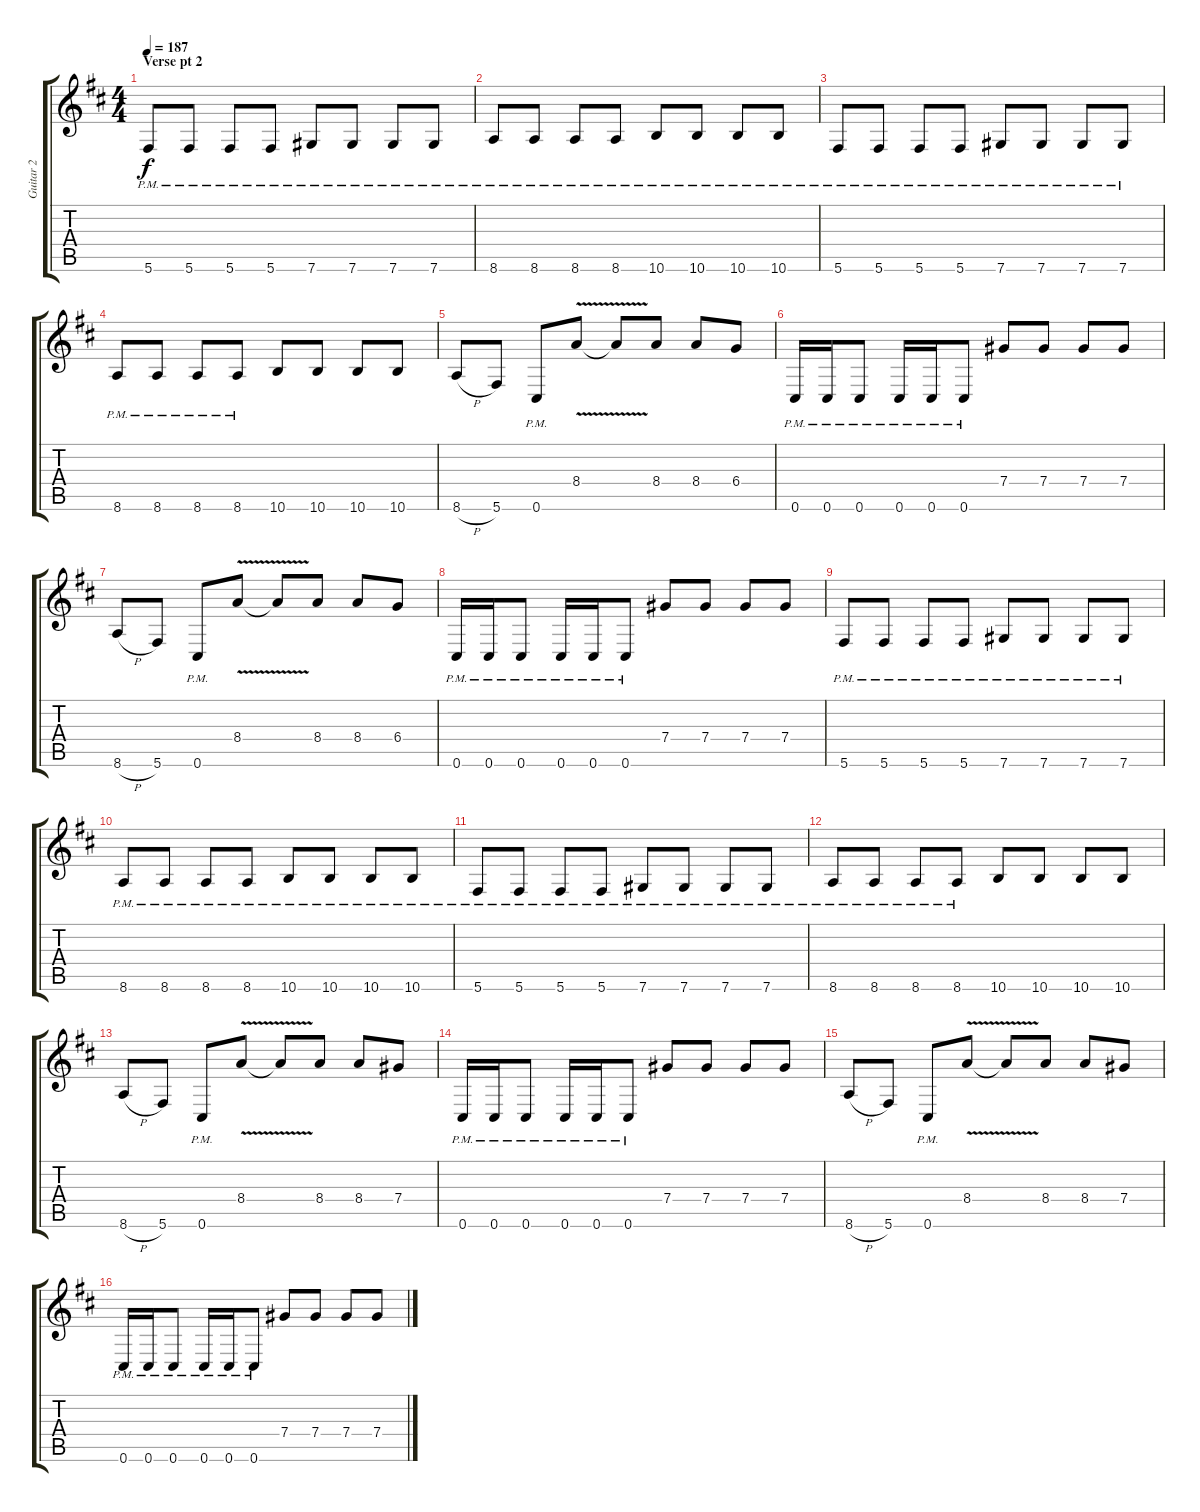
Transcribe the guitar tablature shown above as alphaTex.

\track ("Guitar 2" "Guitar 2") {instrument overdrivenguitar}
\staff {score tabs}
\tuning (Eb4 Bb3 Gb3 Db3 Ab2 Db2) {hide}
\ts (4 4)
\section ("" "Verse pt 2")
\tempo 187
\clef g2
\ks d
5.6{pm}.8{dy f} 5.6{pm}.8 5.6{pm}.8 5.6{pm}.8 7.6{pm}.8 7.6{pm}.8 7.6{pm}.8 7.6{pm}.8 |
8.6{pm}.8 8.6{pm}.8 8.6{pm}.8 8.6{pm}.8 10.6{pm}.8 10.6{pm}.8 10.6{pm}.8 10.6{pm}.8 |
5.6{pm}.8 5.6{pm}.8 5.6{pm}.8 5.6{pm}.8 7.6{pm}.8 7.6{pm}.8 7.6{pm}.8 7.6{pm}.8 |
8.6{pm}.8 8.6{pm}.8 8.6{pm}.8 8.6{pm}.8 10.6.8 10.6.8 10.6.8 10.6.8 |
8.6{h}.8 5.6.8 0.6{pm}.8 8.4{v}.8 8.4{t}.8 8.4.8 8.4.8 6.4.8 |
0.6{pm}.16 0.6{pm}.16 0.6{pm}.8 0.6{pm}.16 0.6{pm}.16 0.6{pm}.8 7.4.8 7.4.8 7.4.8 7.4.8 |
8.6{h}.8 5.6.8 0.6{pm}.8 8.4{v}.8 8.4{t}.8 8.4.8 8.4.8 6.4.8 |
0.6{pm}.16 0.6{pm}.16 0.6{pm}.8 0.6{pm}.16 0.6{pm}.16 0.6{pm}.8 7.4.8 7.4.8 7.4.8 7.4.8 |
5.6{pm}.8 5.6{pm}.8 5.6{pm}.8 5.6{pm}.8 7.6{pm}.8 7.6{pm}.8 7.6{pm}.8 7.6{pm}.8 |
8.6{pm}.8 8.6{pm}.8 8.6{pm}.8 8.6{pm}.8 10.6{pm}.8 10.6{pm}.8 10.6{pm}.8 10.6{pm}.8 |
5.6{pm}.8 5.6{pm}.8 5.6{pm}.8 5.6{pm}.8 7.6{pm}.8 7.6{pm}.8 7.6{pm}.8 7.6{pm}.8 |
8.6{pm}.8 8.6{pm}.8 8.6{pm}.8 8.6{pm}.8 10.6.8 10.6.8 10.6.8 10.6.8 |
8.6{h}.8 5.6.8 0.6{pm}.8 8.4{v}.8 8.4{t}.8 8.4.8 8.4.8 7.4.8 |
0.6{pm}.16 0.6{pm}.16 0.6{pm}.8 0.6{pm}.16 0.6{pm}.16 0.6{pm}.8 7.4.8 7.4.8 7.4.8 7.4.8 |
8.6{h}.8 5.6.8 0.6{pm}.8 8.4{v}.8 8.4{t}.8 8.4.8 8.4.8 7.4.8 |
0.6{pm}.16 0.6{pm}.16 0.6{pm}.8 0.6{pm}.16 0.6{pm}.16 0.6{pm}.8 7.4.8 7.4.8 7.4.8 7.4.8
